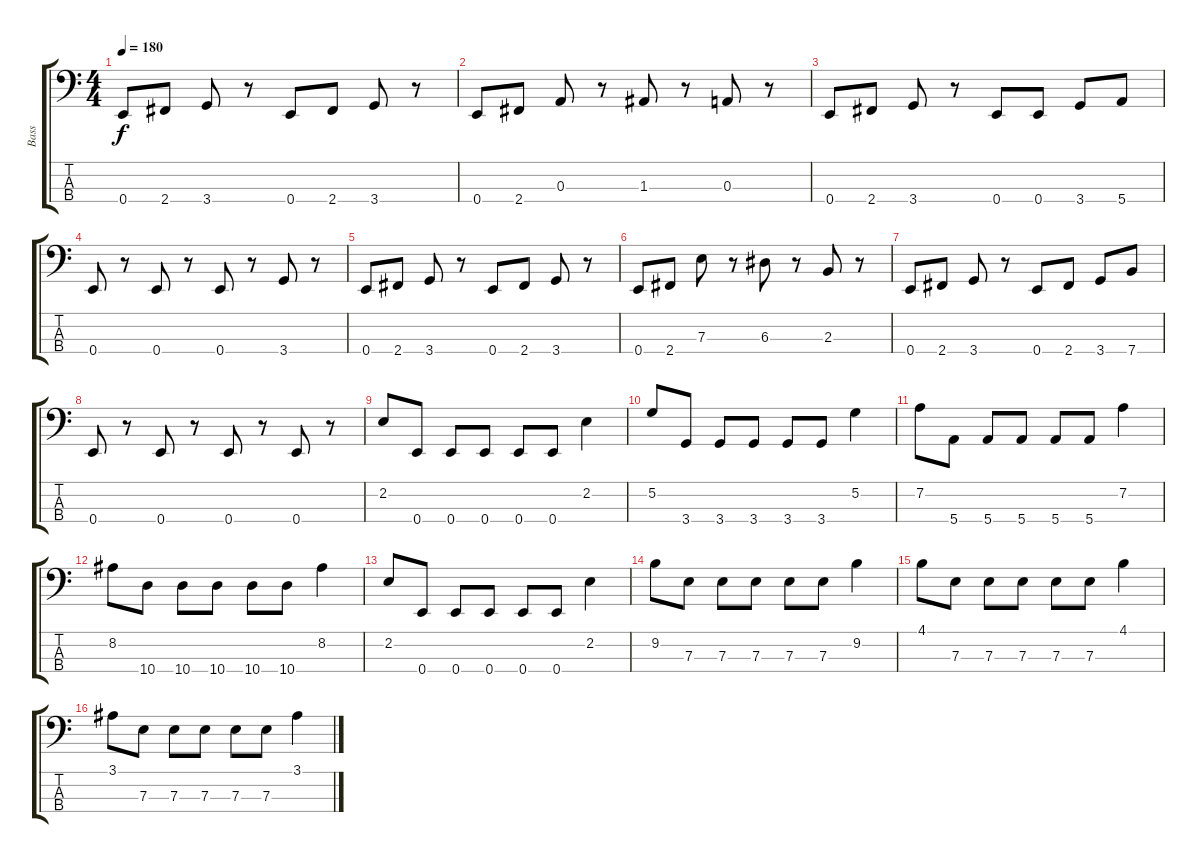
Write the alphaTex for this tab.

\track ("Bass" "Bass") {instrument electricbasspick}
\staff {score tabs}
\tuning (G2 D2 A1 E1) {hide}
\ts (4 4)
\tempo 180
\clef f4
\ks c
0.4.8{dy f} 2.4.8 3.4.8 r.8 0.4.8 2.4.8 3.4.8 r.8 |
0.4.8 2.4.8 0.3.8 r.8 1.3.8 r.8 0.3.8 r.8 |
0.4.8 2.4.8 3.4.8 r.8 0.4.8 0.4.8 3.4.8 5.4.8 |
0.4.8 r.8 0.4.8 r.8 0.4.8 r.8 3.4.8 r.8 |
0.4.8 2.4.8 3.4.8 r.8 0.4.8 2.4.8 3.4.8 r.8 |
0.4.8 2.4.8 7.3.8 r.8 6.3.8 r.8 2.3.8 r.8 |
0.4.8 2.4.8 3.4.8 r.8 0.4.8 2.4.8 3.4.8 7.4.8 |
0.4.8 r.8 0.4.8 r.8 0.4.8 r.8 0.4.8 r.8 |
2.2.8 0.4.8 0.4.8 0.4.8 0.4.8 0.4.8 2.2.4 |
5.2.8 3.4.8 3.4.8 3.4.8 3.4.8 3.4.8 5.2.4 |
7.2.8 5.4.8 5.4.8 5.4.8 5.4.8 5.4.8 7.2.4 |
8.2.8 10.4.8 10.4.8 10.4.8 10.4.8 10.4.8 8.2.4 |
2.2.8 0.4.8 0.4.8 0.4.8 0.4.8 0.4.8 2.2.4 |
9.2.8 7.3.8 7.3.8 7.3.8 7.3.8 7.3.8 9.2.4 |
4.1.8 7.3.8 7.3.8 7.3.8 7.3.8 7.3.8 4.1.4 |
3.1.8 7.3.8 7.3.8 7.3.8 7.3.8 7.3.8 3.1.4
